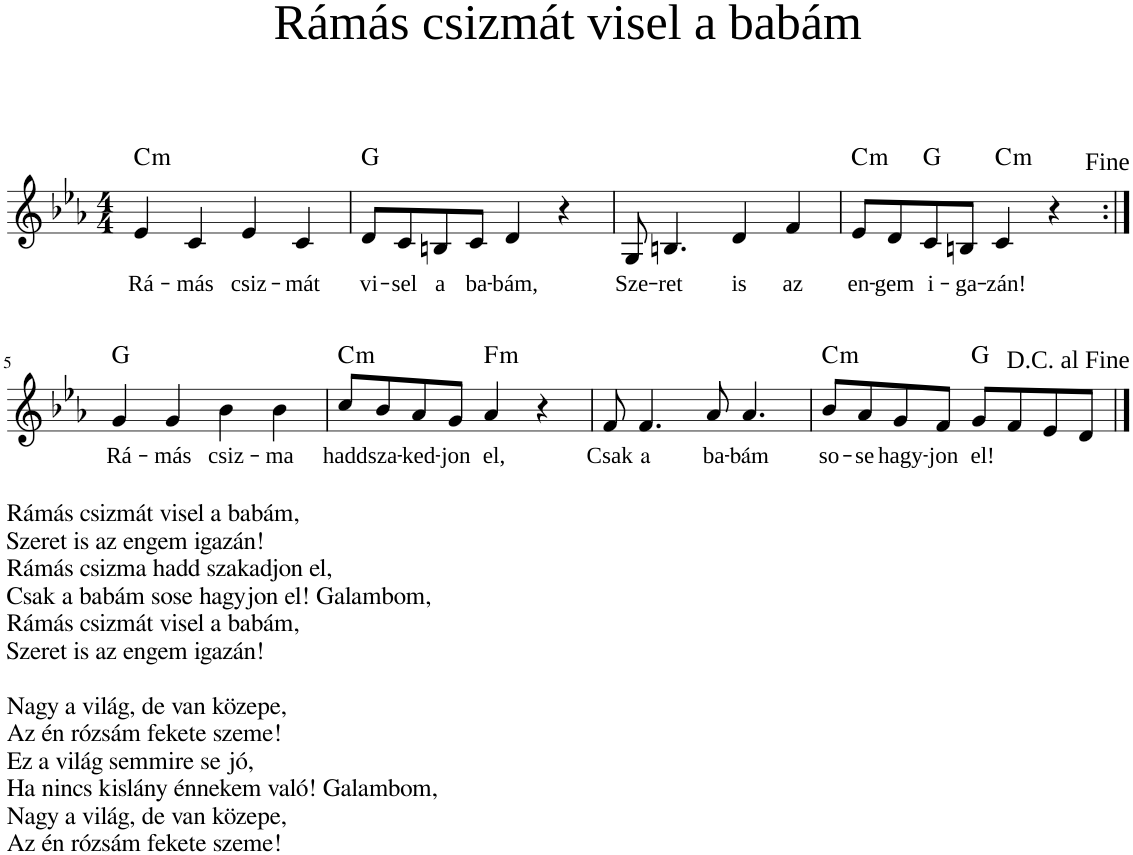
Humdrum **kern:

**kern	**text	**harte
*part1	*part1	*part1
*staff1	*staff1	*
*I"Piano	*	*
*I'Pno	*	*
*clefG2	*	*
*k[b-e-a-]	*	*
*M4/4	*	*
=1	=1	=1
!	!LO:LY:b	!LO:H:kt=m
4e-/	Rá-	C:min
!	!LO:LY:b	!
4c/	-más	.
!	!LO:LY:b	!
4e-/	csiz-	.
!	!LO:LY:b	!
4c/	-mát	.
=2	=2	=2
!	!LO:LY:b	!LO:H:kt=N.C.
8d/L	vi-	N
!	!LO:LY:b	!
8c/	-sel	.
!	!LO:LY:b	!
8Bn/	a	.
!	!LO:LY:b	!
8c/J	ba-	.
!	!LO:LY:b	!
4d/	-bám,	.
4r	.	.
=3	=3	=3
!	!LO:LY:b	!
8G/	Sze-	.
!	!LO:LY:b	!
4.Bn/	-ret	.
!	!LO:LY:b	!
4d/	is	.
!	!LO:LY:b	!
4f/	az	.
=4	=4	=4
!	!LO:LY:b	!LO:H:kt=m
8e-/L	en-	C:min
!	!LO:LY:b	!
8d/	-gem	.
!	!LO:LY:b	!LO:H:kt=N.C.
8c/	i-	N
!	!LO:LY:b	!
8Bn/J	-ga-	.
!	!LO:LY:b	!LO:H:kt=m
4c/	-zán!	C:min
4r	.	.
!LO:TX:a:t=<font face="Times New Roman"/>Fine	!	!
!!LO:LB:g=z
=5:|!	=5:|!	=5:|!
!LO:TX:b:t=Rámás csizmát visel a babám,	!	!
!LO:TX:b:t=Szeret is az engem igazán!	!	!
!LO:TX:b:t=Rámás csizma hadd szakadjon el,	!	!
!LO:TX:b:t=Csak a babám sose hagyjon el! Galambom,	!	!
!LO:TX:b:t=Rámás csizmát visel a babám,	!	!
!LO:TX:b:t=Szeret is az engem igazán!	!	!
!LO:TX:b:t=Nagy a világ, de van közepe,	!	!
!LO:TX:b:t=Az én rózsám fekete szeme!	!	!
!LO:TX:b:t=Ez a világ semmire se jó,	!	!
!LO:TX:b:t=Ha nincs kislány énnekem való! Galambom,	!	!
!LO:TX:b:t=Nagy a világ, de van közepe,	!	!
!LO:TX:b:t=Az én rózsám fekete szeme!	!	!
!	!LO:LY:b	!LO:H:kt=N.C.
4g/	Rá-	N
!	!LO:LY:b	!
4g/	-más	.
!	!LO:LY:b	!
4b-\	csiz-	.
!	!LO:LY:b	!
4b-\	-ma	.
=6	=6	=6
!	!LO:LY:b	!LO:H:kt=m
8cc/L	hadd	C:min
!	!LO:LY:b	!
8b-/	sza-	.
!	!LO:LY:b	!
8a-/	-ked-	.
!	!LO:LY:b	!
8g/J	-jon	.
!	!LO:LY:b	!LO:H:kt=m
4a-/	el,	F:min
4r	.	.
=7	=7	=7
!	!LO:LY:b	!
8f/	Csak	.
!	!LO:LY:b	!
4.f/	a	.
!	!LO:LY:b	!
8a-/	ba-	.
!	!LO:LY:b	!
4.a-/	-bám	.
=8	=8	=8
!	!LO:LY:b	!LO:H:kt=m
8b-/L	so-	C:min
!	!LO:LY:b	!
8a-/	-se	.
!	!LO:LY:b	!
8g/	hagy-	.
!	!LO:LY:b	!
8f/J	-jon	.
!	!LO:LY:b	!LO:H:kt=N.C.
8g/L	el!	N
8f/	.	.
8e-/	.	.
8d/J	.	.
!LO:TX:a:t=<font face="Times New Roman"/>D.C. al Fine	!	!
==	==	==
*-	*-	*-
